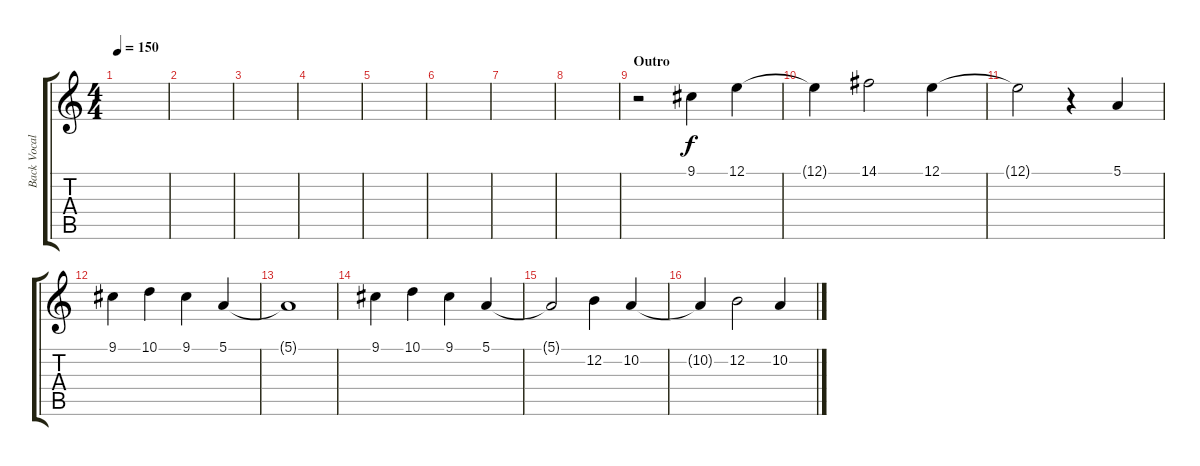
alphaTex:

\track ("Back Vocal" "Back Vocal") {instrument oboe}
\staff {score tabs}
\tuning (E4 B3 G3 D3 A2 E2) {hide}
\ts (4 4)
\tempo 150
\clef g2
\ks c
|
|
|
|
|
|
|
|
\section ("" "Outro")
r.2 9.1.4 12.1.4 |
12.1{t}.4 14.1.2 12.1.4 |
12.1{t}.2 r.4 5.1.4 |
9.1.4 10.1.4 9.1.4 5.1.4 |
5.1{t}.1 |
9.1.4 10.1.4 9.1.4 5.1.4 |
5.1{t}.2 12.2.4 10.2.4 |
10.2{t}.4 12.2.2 10.2.4
